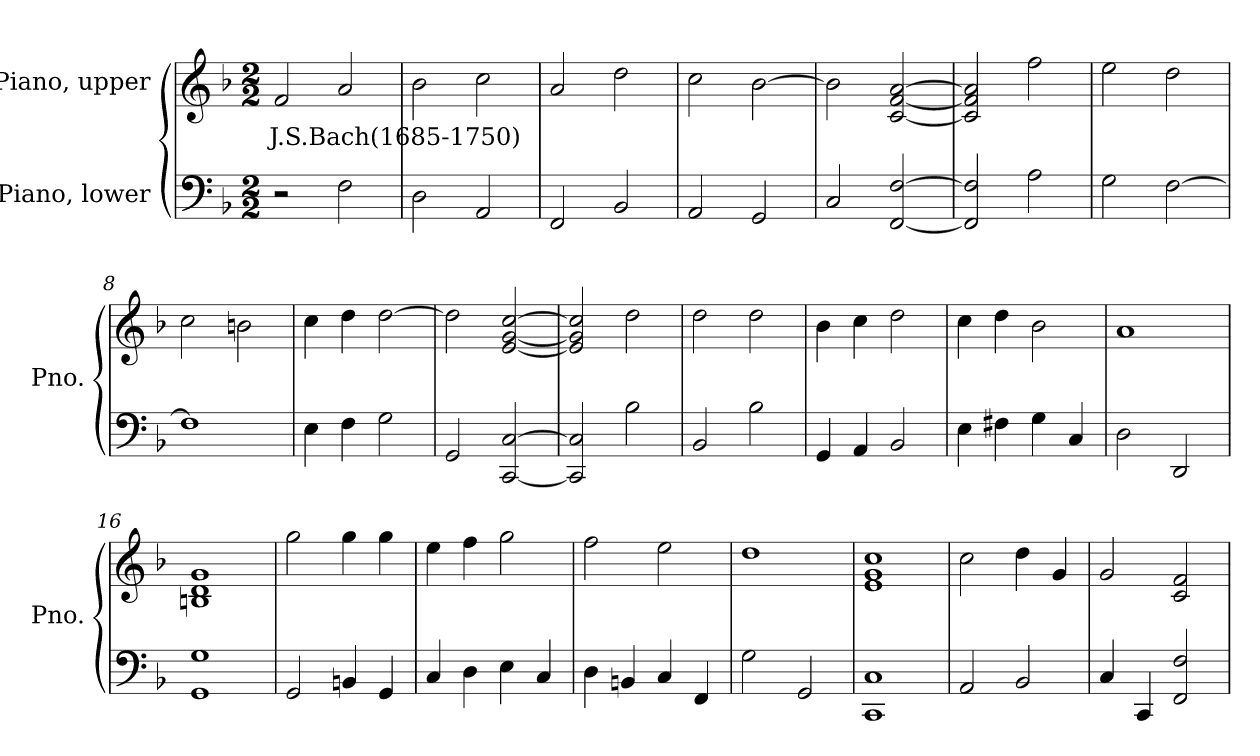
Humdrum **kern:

**kern	**kern	**text
*part2	*part1	*part1
*staff2	*staff1	*staff1
*I"Piano, lower	*I"Piano, upper	*
*I'Pno.	*I'Pno.	*
*clefF4	*clefG2	*
*k[b-]	*k[b-]	*
*M2/2	*M2/2	*
*MM240	*MM240	*
=1	=1	=1
!	!	!LO:LY:b
2r	2f/	J.S.Bach(1685-1750)
2F\	2a/	.
=2	=2	=2
2D\	2b-\	.
2AA/	2cc\	.
=3	=3	=3
2FF/	2a/	.
2BB-/	2dd\	.
=4	=4	=4
2AA/	2cc\	.
2GG/	[2b-\	.
=5	=5	=5
2C/	2b-\]	.
[2FF/ [2F/	[2c/ [2f/ [2a/	.
=6	=6	=6
2FF/] 2F/]	2c/] 2f/] 2a/]	.
2A\	2ff\	.
=7	=7	=7
2G\	2ee\	.
[2F\	2dd\	.
=8	=8	=8
1F]	2cc\	.
.	2bn\	.
!!LO:LB:g=z
=9	=9	=9
4E\	4cc\	.
4F\	4dd\	.
2G\	[2dd\	.
=10	=10	=10
2GG/	2dd\]	.
[2CC/ [2C/	[2e/ [2g/ [2cc/	.
=11	=11	=11
2CC/] 2C/]	2e/] 2g/] 2cc/]	.
2B-\	2dd\	.
=12	=12	=12
2BB-/	2dd\	.
2B-\	2dd\	.
=13	=13	=13
4GG/	4b-\	.
4AA/	4cc\	.
2BB-/	2dd\	.
=14	=14	=14
4E\	4cc\	.
4F#X\	4dd\	.
4G\	2b-\	.
4C/	.	.
=15	=15	=15
2D\	1a	.
2DD/	.	.
=16	=16	=16
1GG 1G	1Bn 1d 1g	.
=17	=17	=17
2GG/	2gg\	.
4BBn/	4gg\	.
4GG/	4gg\	.
=18	=18	=18
4C/	4ee\	.
4D\	4ff\	.
4E\	2gg\	.
4C/	.	.
!!LO:LB:g=z
=19	=19	=19
4D\	2ff\	.
4BBn/	.	.
4C/	2ee\	.
4FF/	.	.
=20	=20	=20
2G\	1dd	.
2GG/	.	.
=21	=21	=21
1CC 1C	1e 1g 1cc	.
=22	=22	=22
2AA/	2cc\	.
2BB-/	4dd\	.
.	4g/	.
=23	=23	=23
4C/	2g/	.
4CC/	.	.
2FF/ 2F/	2c/ 2f/	.
=	=	=
*-	*-	*-
